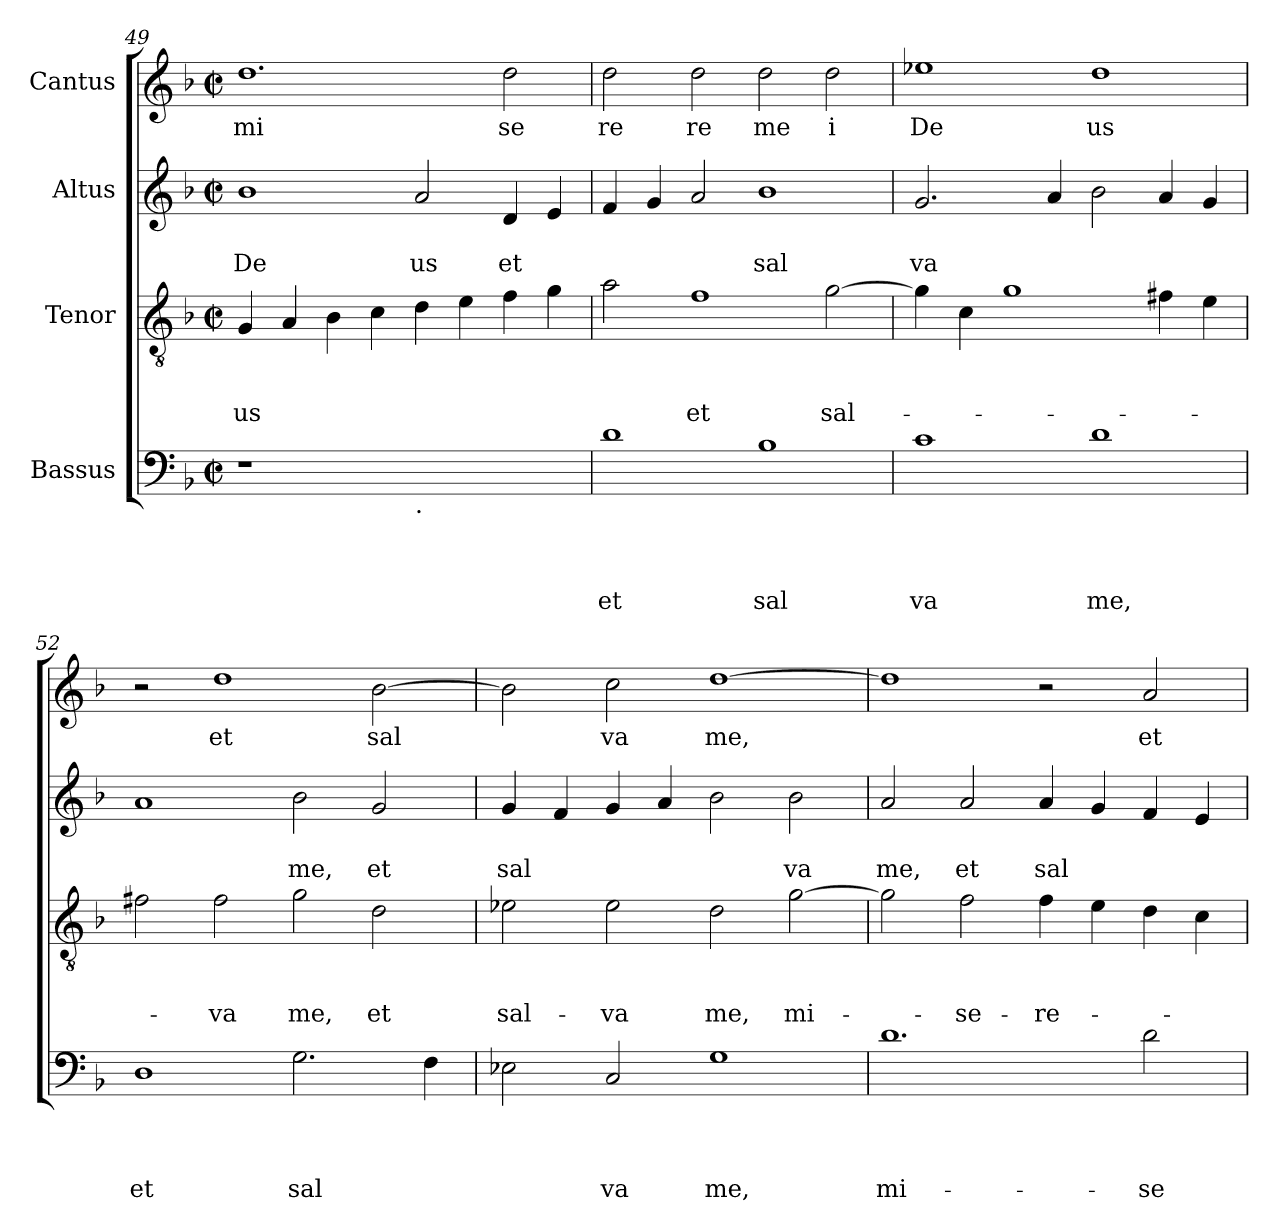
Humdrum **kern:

**kern	**text	**text	**text	**text	**kern	**text	**text	**text	**kern	**text	**text	**kern	**text
*part4	*part4	*part4	*part4	*part4	*part3	*part3	*part3	*part3	*part2	*part2	*part2	*part1	*part1
*staff4	*staff4	*staff4	*staff4	*staff4	*staff3	*staff3	*staff3	*staff3	*staff2	*staff2	*staff2	*staff1	*staff1
*I"Bassus	*	*	*	*	*I"Tenor	*	*	*	*I"Altus	*	*	*I"Cantus	*
!!LO:PB:g=z
*clefF4	*	*	*	*	*clefGv2	*	*	*	*clefG2	*	*	*clefG2	*
*k[b-]	*	*	*	*	*k[b-]	*	*	*	*k[b-]	*	*	*k[b-]	*
*F:	*	*	*	*	*F:	*	*	*	*F:	*	*	*F:	*
*M2/2	*	*	*	*	*M2/2	*	*	*	*M2/2	*	*	*M2/2	*
*met(c|)	*	*	*	*	*met(c|)	*	*	*	*met(c|)	*	*	*met(c|)	*
=49	=49	=49	=49	=49	=49	=49	=49	=49	=49	=49	=49	=49	=49
!	!	!	!	!	!	!	!	!LO:LY:b	!	!	!LO:LY:b	!	!LO:LY:b
1r	.	.	.	.	4G/	.	.	-us	1b-	.	De	1.dd	mi
.	.	.	.	.	4A/	.	.	.	.	.	.	.	.
.	.	.	.	.	4B-\	.	.	.	.	.	.	.	.
.	.	.	.	.	4c\	.	.	.	.	.	.	.	.
!LO:TX:b:t=.	!	!	!	!	!	!	!	!	!	!	!	!	!
!	!	!	!	!	!	!	!	!	!	!	!LO:LY:b	!	!
1ryy	.	.	.	.	4d\	.	.	.	2a/	.	us	.	.
.	.	.	.	.	4e\	.	.	.	.	.	.	.	.
!	!	!	!	!	!	!	!	!	!	!	!LO:LY:b	!	!LO:LY:b
.	.	.	.	.	4f\	.	.	.	4d/	.	et	2dd\	se
.	.	.	.	.	4g\	.	.	.	4e/	.	.	.	.
=50	=50	=50	=50	=50	=50	=50	=50	=50	=50	=50	=50	=50	=50
!	!	!	!	!LO:LY:b	!	!	!	!	!	!	!	!	!LO:LY:b
1d	.	.	.	et	2a\	.	.	.	4f/	.	.	2dd\	re
.	.	.	.	.	.	.	.	.	4g/	.	.	.	.
!	!	!	!	!	!	!	!	!LO:LY:b	!	!	!	!	!LO:LY:b
.	.	.	.	.	1f	.	.	et	2a/	.	.	2dd\	re
!	!	!	!	!LO:LY:b	!	!	!	!	!	!	!LO:LY:b	!	!LO:LY:b
1B-	.	.	.	sal	.	.	.	.	1b-	.	sal	2dd\	me
!	!	!	!	!	!	!	!	!LO:LY:b	!	!	!	!	!LO:LY:b
.	.	.	.	.	[>2g\	.	.	sal-	.	.	.	2dd\	i
=51	=51	=51	=51	=51	=51	=51	=51	=51	=51	=51	=51	=51	=51
!	!	!	!	!LO:LY:b	!	!	!	!	!	!	!LO:LY:b	!	!LO:LY:b
1c	.	.	.	va	4g\]	.	.	.	2.g/	.	va	1ee-X	De
.	.	.	.	.	4c\	.	.	.	.	.	.	.	.
.	.	.	.	.	1g	.	.	.	.	.	.	.	.
.	.	.	.	.	.	.	.	.	4a/	.	.	.	.
!	!	!	!	!LO:LY:b	!	!	!	!	!	!	!	!	!LO:LY:b
1d	.	.	.	me,	.	.	.	.	2b-\	.	.	1dd	us
.	.	.	.	.	4f#X\	.	.	.	4a/	.	.	.	.
.	.	.	.	.	4e\	.	.	.	4g/	.	.	.	.
=52	=52	=52	=52	=52	=52	=52	=52	=52	=52	=52	=52	=52	=52
!	!	!	!	!LO:LY:b	!	!	!	!	!	!	!	!	!
1D	.	.	.	et	2f#X\	.	.	.	1a	.	.	2r	.
!	!	!	!	!	!	!	!	!LO:LY:b	!	!	!	!	!LO:LY:b
.	.	.	.	.	2f#\	.	.	-va	.	.	.	1dd	et
!	!	!	!	!LO:LY:b	!	!	!	!LO:LY:b	!	!	!LO:LY:b	!	!
2.G\	.	.	.	sal	2g\	.	.	me,	2b-\	.	me,	.	.
!	!	!	!	!	!	!	!	!LO:LY:b	!	!	!LO:LY:b	!	!LO:LY:b
.	.	.	.	.	2d\	.	.	et	2g/	.	et	[>2b-\	sal
4F\	.	.	.	.	.	.	.	.	.	.	.	.	.
=53	=53	=53	=53	=53	=53	=53	=53	=53	=53	=53	=53	=53	=53
!	!	!	!	!	!	!	!	!LO:LY:b	!	!	!LO:LY:b	!	!
2E-X\	.	.	.	.	2e-X\	.	.	sal-	4g/	.	sal	2b-\]	.
.	.	.	.	.	.	.	.	.	4f/	.	.	.	.
!	!	!	!	!LO:LY:b	!	!	!	!LO:LY:b	!	!	!	!	!LO:LY:b
2C/	.	.	.	va	2e-\	.	.	-va	4g/	.	.	2cc\	va
.	.	.	.	.	.	.	.	.	4a/	.	.	.	.
!	!	!	!	!LO:LY:b	!	!	!	!LO:LY:b	!	!	!	!	!LO:LY:b
1G	.	.	.	me,	2d\	.	.	me,	2b-\	.	.	[>1dd	me,
!	!	!	!	!	!	!	!	!LO:LY:b	!	!	!LO:LY:b	!	!
.	.	.	.	.	[>2g\	.	.	mi-	2b-\	.	va	.	.
!!LO:PB:g=z
=54	=54	=54	=54	=54	=54	=54	=54	=54	=54	=54	=54	=54	=54
!	!	!	!	!LO:LY:b	!	!	!	!	!	!	!LO:LY:b	!	!
1.d	.	.	.	mi-	2g\]	.	.	.	2a/	.	me,	1dd]	.
!	!	!	!	!	!	!	!	!LO:LY:b	!	!	!LO:LY:b	!	!
.	.	.	.	.	2f\	.	.	-se-	2a/	.	et	.	.
!	!	!	!	!	!	!	!	!LO:LY:b	!	!	!LO:LY:b	!	!
.	.	.	.	.	4f\	.	.	-re-	4a/	.	sal	2r	.
.	.	.	.	.	4e\	.	.	.	4g/	.	.	.	.
!	!	!	!	!LO:LY:b	!	!	!	!	!	!	!	!	!LO:LY:b
2d\	.	.	.	-se-	4d\	.	.	.	4f/	.	.	2a/	et
.	.	.	.	.	4c\	.	.	.	4e/	.	.	.	.
=	=	=	=	=	=	=	=	=	=	=	=	=	=
*-	*-	*-	*-	*-	*-	*-	*-	*-	*-	*-	*-	*-	*-
